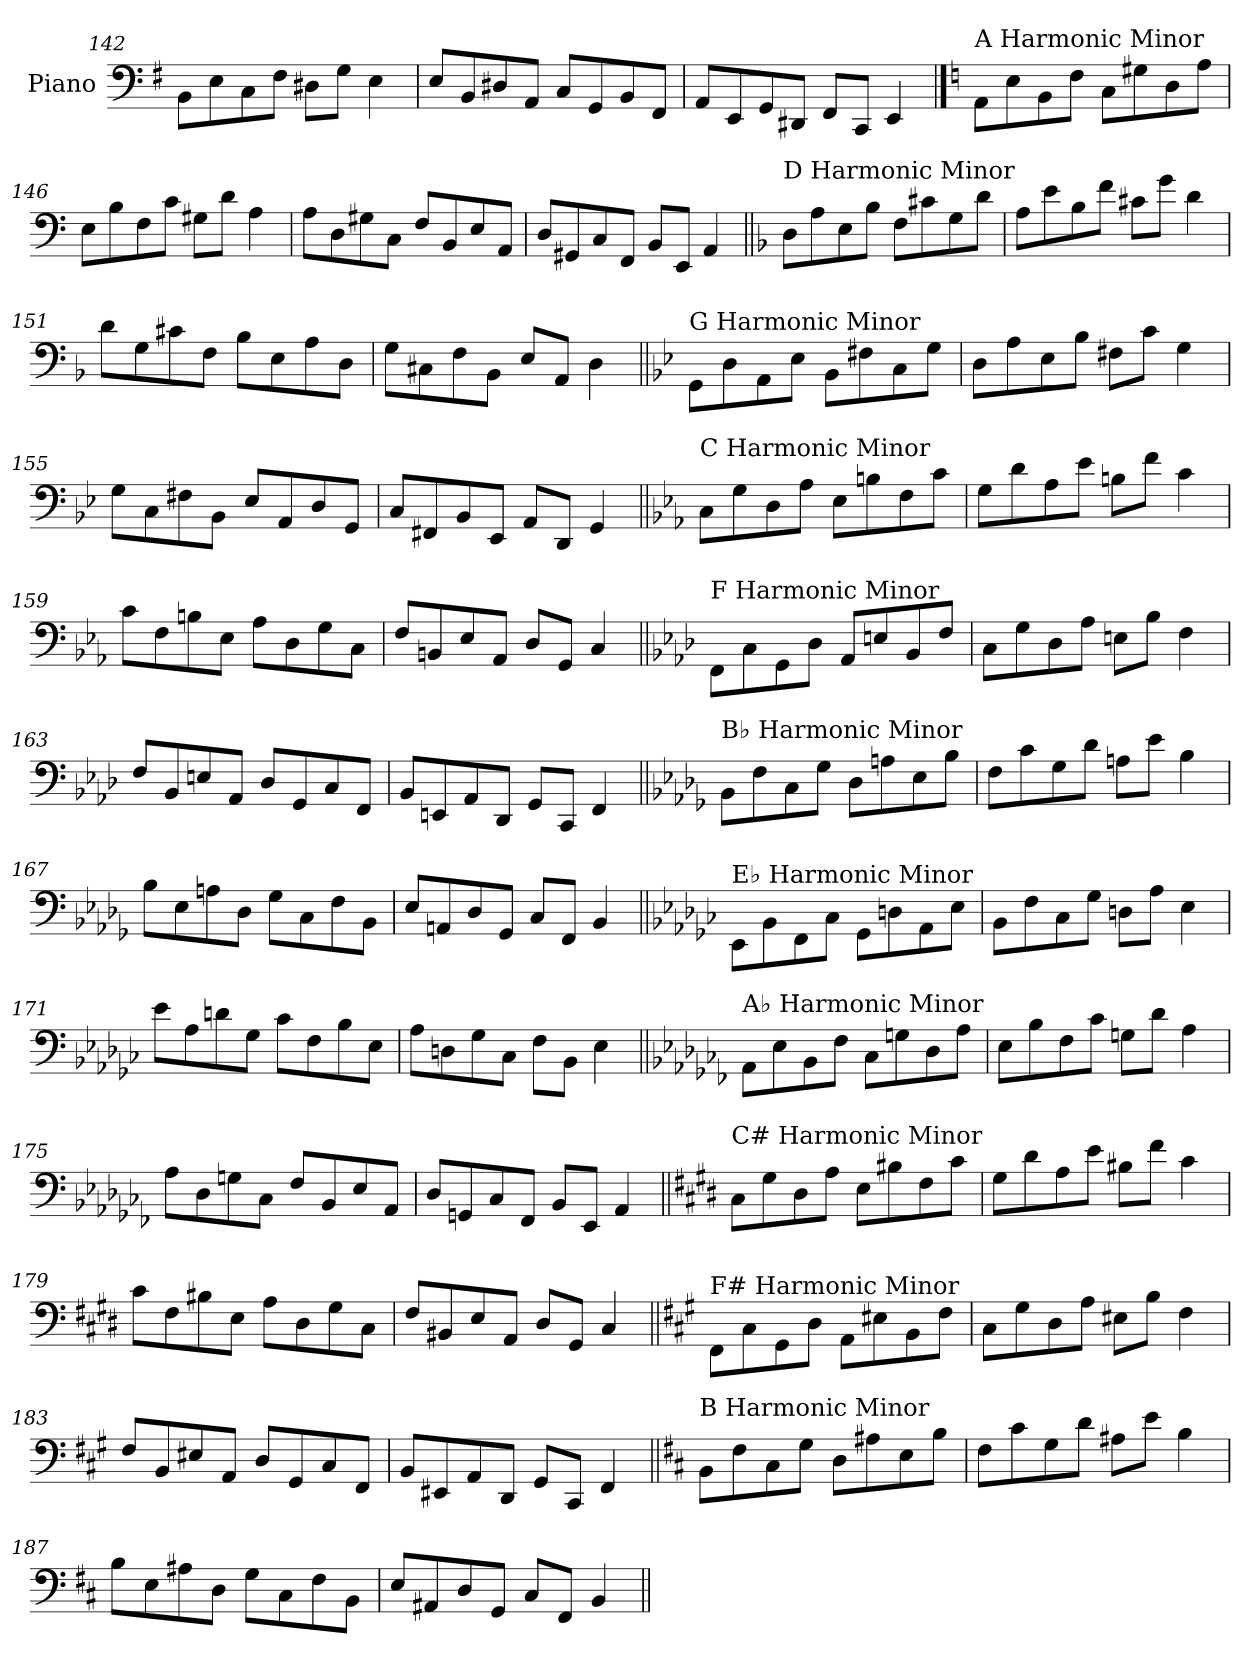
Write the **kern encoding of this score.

**kern
*part1
*staff1
*I"Piano
*I'Pno.
*clefF4
*k[f#]
=142
8BB\L
8E\
8C\
8F#\J
8D#X\L
8G\J
4E\
=143
8E/L
8BB/
8D#X/
8AA/J
8C/L
8GG/
8BB/
8FF#/J
=144
8AA/L
8EE/
8GG/
8DD#X/J
8FF#/L
8CC/J
4EE/
!!LO:PB:g=z
==145
*k[]
!LO:TX:a:t=A Harmonic Minor
8AA\L
8E\
8BB\
8F\J
8C\L
8G#X\
8D\
8A\J
=146
8E\L
8B\
8F\
8c\J
8G#X\L
8d\J
4A\
=147
8A\L
8D\
8G#X\
8C\J
8F/L
8BB/
8E/
8AA/J
=148
8D/L
8GG#X/
8C/
8FF/J
8BB/L
8EE/J
4AA/
!!LO:LB:g=z
=149||
*k[b-]
!LO:TX:a:t=D Harmonic Minor
8D\L
8A\
8E\
8B-\J
8F\L
8c#X\
8G\
8d\J
=150
8A\L
8e\
8B-\
8f\J
8c#X\L
8g\J
4d\
=151
8d\L
8G\
8c#X\
8F\J
8B-\L
8E\
8A\
8D\J
=152
8G\L
8C#X\
8F\
8BB-\J
8E/L
8AA/J
4D\
!!LO:LB:g=z
=153||
*k[b-e-]
!LO:TX:a:t=G Harmonic Minor
8GG\L
8D\
8AA\
8E-\J
8BB-\L
8F#X\
8C\
8G\J
=154
8D\L
8A\
8E-\
8B-\J
8F#X\L
8c\J
4G\
=155
8G\L
8C\
8F#X\
8BB-\J
8E-/L
8AA/
8D/
8GG/J
=156
8C/L
8FF#X/
8BB-/
8EE-/J
8AA/L
8DD/J
4GG/
!!LO:LB:g=z
=157||
*k[b-e-a-]
!LO:TX:a:t=C Harmonic Minor
8C\L
8G\
8D\
8A-\J
8E-\L
8Bn\
8F\
8c\J
=158
8G\L
8d\
8A-\
8e-\J
8Bn\L
8f\J
4c\
=159
8c\L
8F\
8Bn\
8E-\J
8A-\L
8D\
8G\
8C\J
=160
8F/L
8BBn/
8E-/
8AA-/J
8D/L
8GG/J
4C/
!!LO:LB:g=z
=161||
*k[b-e-a-d-]
!LO:TX:a:t=F Harmonic Minor
8FF\L
8C\
8GG\
8D-\J
8AA-/L
8En/
8BB-/
8F/J
=162
8C\L
8G\
8D-\
8A-\J
8En\L
8B-\J
4F\
=163
8F/L
8BB-/
8En/
8AA-/J
8D-/L
8GG/
8C/
8FF/J
=164
8BB-/L
8EEn/
8AA-/
8DD-/J
8GG/L
8CC/J
4FF/
!!LO:LB:g=z
=165||
*k[b-e-a-d-g-]
!LO:TX:a:t=B♭ Harmonic Minor
8BB-\L
8F\
8C\
8G-\J
8D-\L
8An\
8E-\
8B-\J
=166
8F\L
8c\
8G-\
8d-\J
8An\L
8e-\J
4B-\
=167
8B-\L
8E-\
8An\
8D-\J
8G-\L
8C\
8F\
8BB-\J
=168
8E-/L
8AAn/
8D-/
8GG-/J
8C/L
8FF/J
4BB-/
!!LO:PB:g=z
=169||
*k[b-e-a-d-g-c-]
!LO:TX:a:t=E♭ Harmonic Minor
8EE-\L
8BB-\
8FF\
8C-\J
8GG-\L
8Dn\
8AA-\
8E-\J
=170
8BB-\L
8F\
8C-\
8G-\J
8Dn\L
8A-\J
4E-\
=171
8e-\L
8A-\
8dn\
8G-\J
8c-\L
8F\
8B-\
8E-\J
=172
8A-\L
8Dn\
8G-\
8C-\J
8F\L
8BB-\J
4E-\
!!LO:LB:g=z
=173||
*k[b-e-a-d-g-c-f-]
!LO:TX:a:t=A♭ Harmonic Minor
8AA-\L
8E-\
8BB-\
8F-\J
8C-\L
8Gn\
8D-\
8A-\J
=174
8E-\L
8B-\
8F-\
8c-\J
8Gn\L
8d-\J
4A-\
=175
8A-\L
8D-\
8Gn\
8C-\J
8F-/L
8BB-/
8E-/
8AA-/J
=176
8D-/L
8GGn/
8C-/
8FF-/J
8BB-/L
8EE-/J
4AA-/
!!LO:LB:g=z
=177||
*k[f#c#g#d#]
!LO:TX:a:t=C# Harmonic Minor
8C#\L
8G#\
8D#\
8A\J
8E\L
8B#X\
8F#\
8c#\J
=178
8G#\L
8d#\
8A\
8e\J
8B#X\L
8f#\J
4c#\
=179
8c#\L
8F#\
8B#X\
8E\J
8A\L
8D#\
8G#\
8C#\J
=180
8F#/L
8BB#X/
8E/
8AA/J
8D#/L
8GG#/J
4C#/
!!LO:LB:g=z
=181||
*k[f#c#g#]
!LO:TX:a:t=F# Harmonic Minor
8FF#\L
8C#\
8GG#\
8D\J
8AA\L
8E#X\
8BB\
8F#\J
=182
8C#\L
8G#\
8D\
8A\J
8E#X\L
8B\J
4F#\
=183
8F#/L
8BB/
8E#X/
8AA/J
8D/L
8GG#/
8C#/
8FF#/J
=184
8BB/L
8EE#X/
8AA/
8DD/J
8GG#/L
8CC#/J
4FF#/
!!LO:LB:g=z
=185||
*k[f#c#]
!LO:TX:a:t=B Harmonic Minor
8BB\L
8F#\
8C#\
8G\J
8D\L
8A#X\
8E\
8B\J
=186
8F#\L
8c#\
8G\
8d\J
8A#X\L
8e\J
4B\
=187
8B\L
8E\
8A#X\
8D\J
8G\L
8C#\
8F#\
8BB\J
=188
8E/L
8AA#X/
8D/
8GG/J
8C#/L
8FF#/J
4BB/
=||
*-
